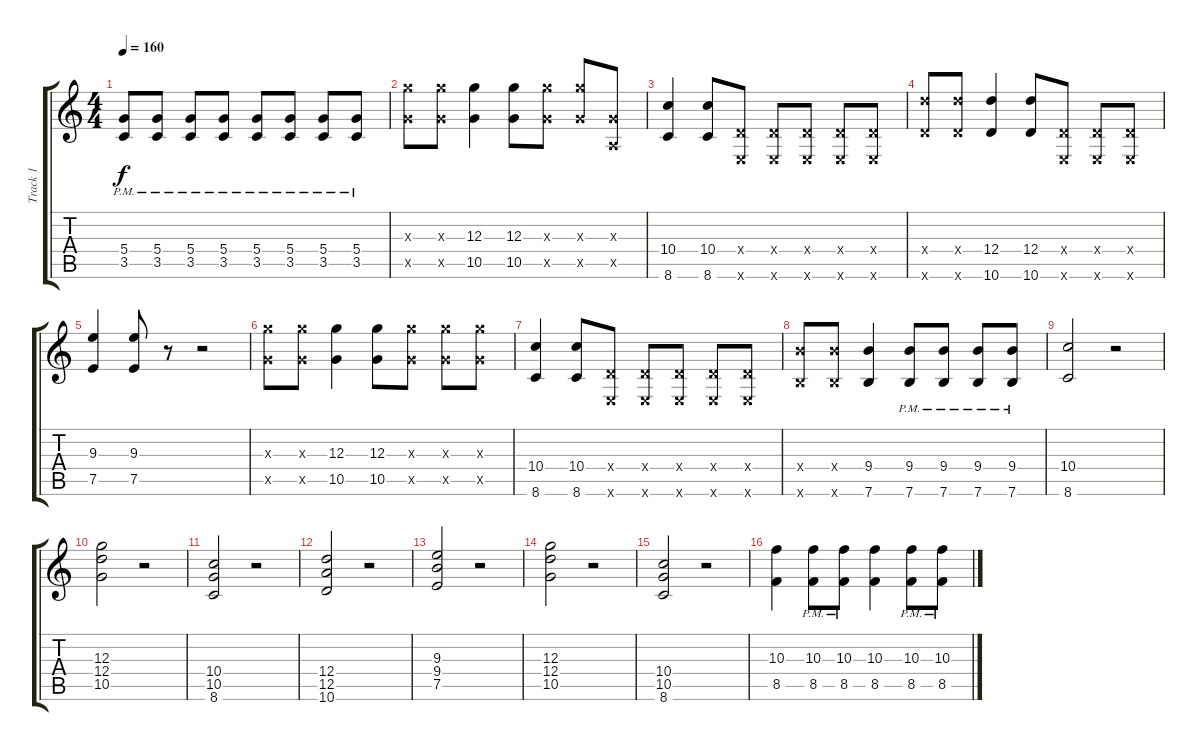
\track ("Track 1" "Track 1") {instrument distortionguitar}
\staff {score tabs}
\tuning (E4 B3 G3 D3 A2 E2) {hide}
\ts (4 4)
\tempo 160
\clef g2
\ks c
(5.4{pm} 3.5{pm}).8{dy f} (5.4{pm} 3.5{pm}).8 (5.4{pm} 3.5{pm}).8 (5.4{pm} 3.5{pm}).8 (5.4{pm} 3.5{pm}).8 (5.4{pm} 3.5{pm}).8 (5.4{pm} 3.5{pm}).8 (5.4{pm} 3.5{pm}).8 |
(12.3{x} 10.5{x}).8 (12.3{x} 10.5{x}).8 (12.3 10.5).4 (12.3 10.5).8 (12.3{x} 10.5{x}).8 (12.3{x} 10.5{x}).8 (0.3{x} 0.5{x}).8 |
(10.4 8.6).4 (10.4 8.6).8 (0.4{x} 0.6{x}).8 (0.4{x} 0.6{x}).8 (0.4{x} 0.6{x}).8 (0.4{x} 0.6{x}).8 (0.4{x} 0.6{x}).8 |
(12.4{x} 10.6{x}).8 (12.4{x} 10.6{x}).8 (12.4 10.6).4 (12.4 10.6).8 (0.4{x} 0.6{x}).8 (0.4{x} 0.6{x}).8 (0.4{x} 0.6{x}).8 |
(9.3 7.5).4 (9.3 7.5).8 r.8 r.2 |
(12.3{x} 10.5{x}).8 (12.3{x} 10.5{x}).8 (12.3 10.5).4 (12.3 10.5).8 (12.3{x} 10.5{x}).8 (12.3{x} 10.5{x}).8 (12.3{x} 10.5{x}).8 |
(10.4 8.6).4 (10.4 8.6).8 (0.4{x} 0.6{x}).8 (0.4{x} 0.6{x}).8 (0.4{x} 0.6{x}).8 (0.4{x} 0.6{x}).8 (0.4{x} 0.6{x}).8 |
(9.4{x} 7.6{x}).8 (9.4{x} 7.6{x}).8 (9.4 7.6).4 (9.4{pm} 7.6{pm}).8 (9.4{pm} 7.6{pm}).8 (9.4{pm} 7.6{pm}).8 (9.4{pm} 7.6{pm}).8 |
(10.4 8.6).2 r.2 |
(12.3 12.4 10.5).2 r.2 |
(10.4 10.5 8.6).2 r.2 |
(12.4 12.5 10.6).2 r.2 |
(9.3 9.4 7.5).2 r.2 |
(12.3 12.4 10.5).2 r.2 |
(10.4 10.5 8.6).2 r.2 |
(10.3 8.5).4 (10.3{pm} 8.5{pm}).8 (10.3{pm} 8.5{pm}).8 (10.3 8.5).4 (10.3{pm} 8.5{pm}).8 (10.3{pm} 8.5{pm}).8
